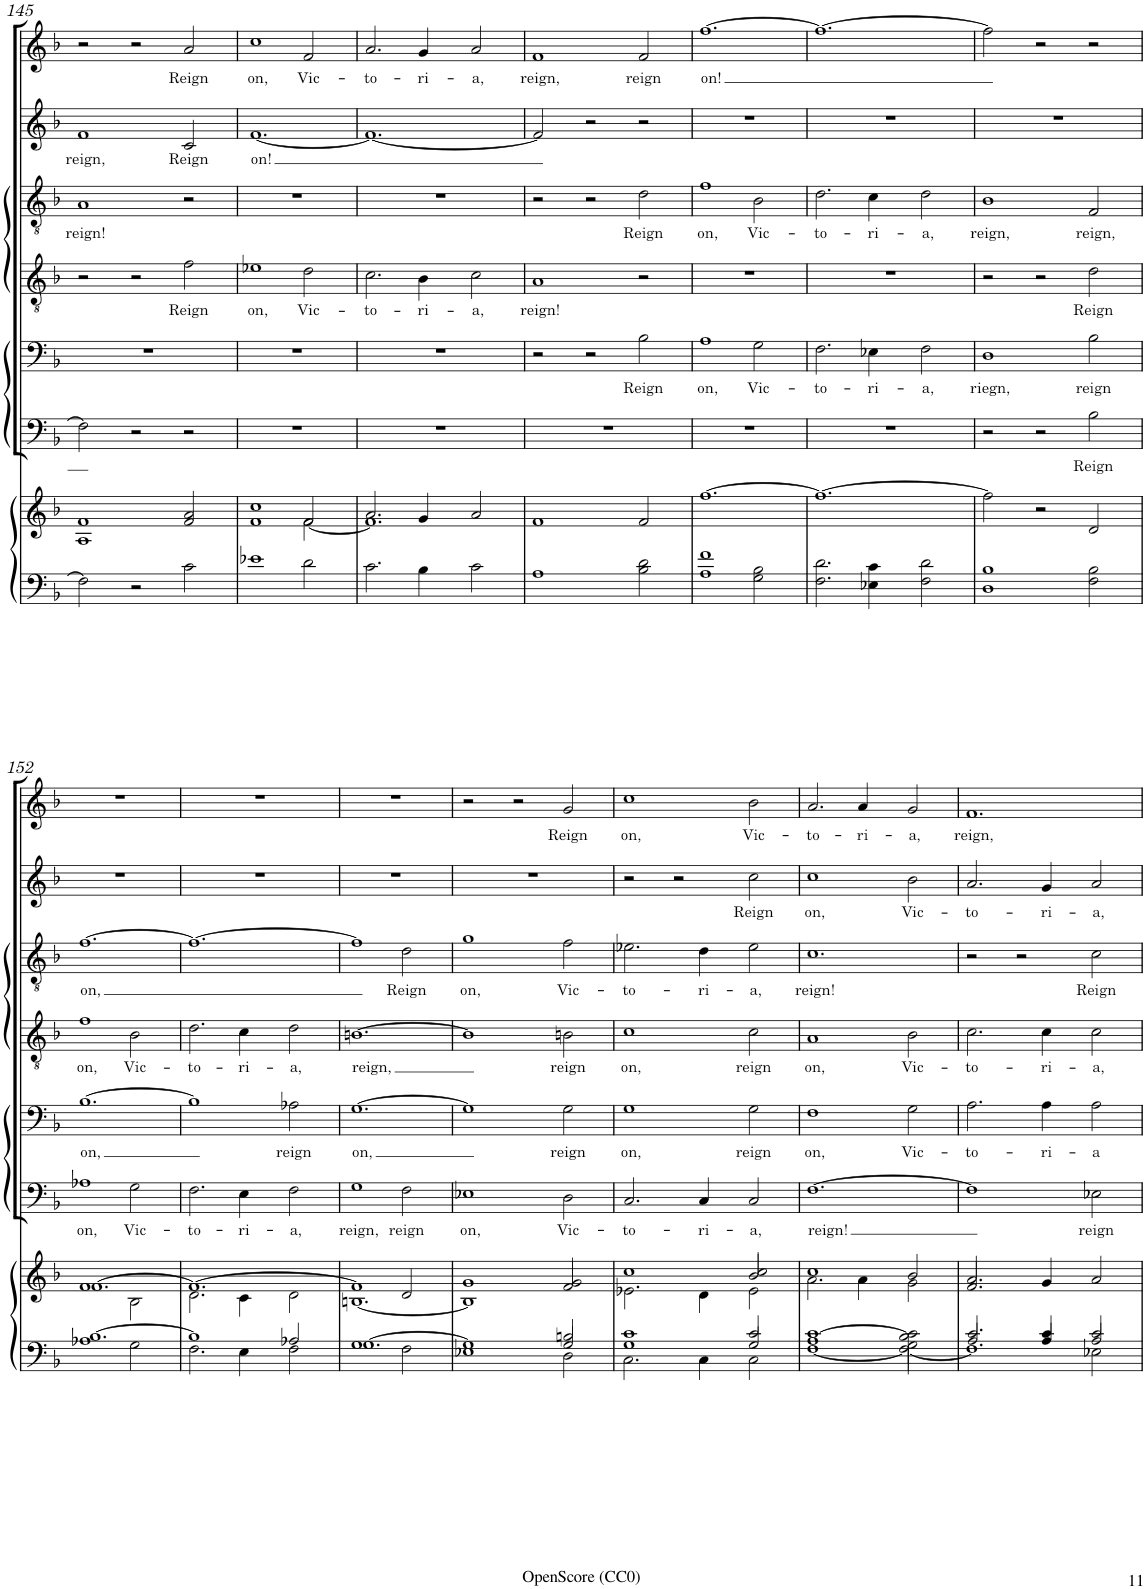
**kern	**kern	**kern	**text	**kern	**text	**kern	**text	**kern	**text	**kern	**text	**kern	**text
*part7	*part7	*part6	*part6	*part5	*part5	*part4	*part4	*part3	*part3	*part2	*part2	*part1	*part1
*staff8	*staff7	*staff6	*staff6	*staff5	*staff5	*staff4	*staff4	*staff3	*staff3	*staff2	*staff2	*staff1	*staff1
*I"Piano for practice only	*	*I"Bass II	*	*I"Bass I	*	*I"Tenor II	*	*I"Tenor I	*	*I"Alto	*	*I"Soprano	*
*I'Pno	*	*	*	*	*	*	*	*	*	*	*	*	*
!!LO:PB:g=z
*clefG2	*clefG2	*clefF4	*	*clefF4	*	*clefGv2	*	*clefGv2	*	*clefG2	*	*clefG2	*
*k[b-]	*k[b-]	*k[b-]	*	*k[b-]	*	*k[b-]	*	*k[b-]	*	*k[b-]	*	*k[b-]	*
*M3/2	*M3/2	*M3/2	*	*M3/2	*	*M3/2	*	*M3/2	*	*M3/2	*	*M3/2	*
=145	=145	=145	=145	=145	=145	=145	=145	=145	=145	=145	=145	=145	=145
!	!	!	!	!	!	!	!	!	!LO:LY:b	!	!LO:LY:b	!	!
2F\]	1A 1f	2F\]	.	1.r	.	2r	.	1A	reign!	1f	reign,	2r	.
2r	.	2r	.	.	.	2r	.	.	.	.	.	2r	.
!	!	!	!	!	!	!	!LO:LY:b	!	!	!	!LO:LY:b	!	!LO:LY:b
2c\	2f/ 2a/	2r	.	.	.	2f\	Reign	2r	.	2c/	Reign	2a/	Reign
=146	=146	=146	=146	=146	=146	=146	=146	=146	=146	=146	=146	=146	=146
*	*^	*	*	*	*	*	*	*	*	*	*	*	*
!	!	!	!	!	!	!	!	!LO:LY:b	!	!	!	!LO:LY:b	!	!LO:LY:b
1e-X	1cc	1f	1.r	.	1.r	.	1e-X	on,	1.r	.	[1.f	on!	1cc	on,
!	!	!	!	!	!	!	!	!LO:LY:b	!	!	!	!	!	!LO:LY:b
2d\	[<2f/	2f\	.	.	.	.	2d\	Vic-	.	.	.	.	2f/	Vic-
=147	=147	=147	=147	=147	=147	=147	=147	=147	=147	=147	=147	=147	=147	=147
!	!	!	!	!	!	!	!	!LO:LY:b	!	!	!	!	!	!LO:LY:b
2.c\	2.a/	1.f]	1.r	.	1.r	.	2.c\	-to-	1.r	.	1.f_	.	2.a/	-to-
!	!	!	!	!	!	!	!	!LO:LY:b	!	!	!	!	!	!LO:LY:b
4B-\	4g/	.	.	.	.	.	4B-\	-ri-	.	.	.	.	4g/	-ri-
!	!	!	!	!	!	!	!	!LO:LY:b	!	!	!	!	!	!LO:LY:b
2c\	2a/	.	.	.	.	.	2c\	-a,	.	.	.	.	2a/	-a,
*	*v	*v	*	*	*	*	*	*	*	*	*	*	*	*
=148	=148	=148	=148	=148	=148	=148	=148	=148	=148	=148	=148	=148	=148
!	!	!	!	!	!	!	!LO:LY:b	!	!	!	!	!	!LO:LY:b
1A	1f	1.r	.	2r	.	1A	reign!	2r	.	2f/]	.	1f	reign,
.	.	.	.	2r	.	.	.	2r	.	2r	.	.	.
!	!	!	!	!	!LO:LY:b	!	!	!	!LO:LY:b	!	!	!	!LO:LY:b
2B-\ 2d\	2f/	.	.	2B-\	Reign	2r	.	2d\	Reign	2r	.	2f/	reign
=149	=149	=149	=149	=149	=149	=149	=149	=149	=149	=149	=149	=149	=149
!	!	!	!	!	!LO:LY:b	!	!	!	!LO:LY:b	!	!	!	!LO:LY:b
1A 1f	[1.ff	1.r	.	1A	on,	1.r	.	1f	on,	1.r	.	[1.ff	on!
!	!	!	!	!	!LO:LY:b	!	!	!	!LO:LY:b	!	!	!	!
2G\ 2B-\	.	.	.	2G\	Vic-	.	.	2B-\	Vic-	.	.	.	.
=150	=150	=150	=150	=150	=150	=150	=150	=150	=150	=150	=150	=150	=150
!	!	!	!	!	!LO:LY:b	!	!	!	!LO:LY:b	!	!	!	!
2.F\ 2.d\	1.ff_	1.r	.	2.F\	-to-	1.r	.	2.d\	-to-	1.r	.	1.ff_	.
!	!	!	!	!	!LO:LY:b	!	!	!	!LO:LY:b	!	!	!	!
4E-X\ 4c\	.	.	.	4E-X\	-ri-	.	.	4c\	-ri-	.	.	.	.
!	!	!	!	!	!LO:LY:b	!	!	!	!LO:LY:b	!	!	!	!
2F\ 2d\	.	.	.	2F\	-a,	.	.	2d\	-a,	.	.	.	.
=151	=151	=151	=151	=151	=151	=151	=151	=151	=151	=151	=151	=151	=151
!	!	!	!	!	!LO:LY:b	!	!	!	!LO:LY:b	!	!	!	!
1D 1B-	2ff\]	2r	.	1D	riegn,	2r	.	1B-	reign,	1.r	.	2ff\]	.
.	2r	2r	.	.	.	2r	.	.	.	.	.	2r	.
!	!	!	!LO:LY:b	!	!LO:LY:b	!	!LO:LY:b	!	!LO:LY:b	!	!	!	!
2F\ 2B-\	2d/	2B-\	Reign	2B-\	reign	2d\	Reign	2F/	reign,	.	.	2r	.
!!LO:LB:g=z
=152	=152	=152	=152	=152	=152	=152	=152	=152	=152	=152	=152	=152	=152
*^	*^	*	*	*	*	*	*	*	*	*	*	*	*
!	!	!	!	!	!LO:LY:b	!	!LO:LY:b	!	!LO:LY:b	!	!LO:LY:b	!	!	!	!
[1.B-	1A-X	[1.f	1f	1A-X	on,	[1.B-	on,	1f	on,	[1.f	on,	1.r	.	1.r	.
!	!	!	!	!	!LO:LY:b	!	!	!	!LO:LY:b	!	!	!	!	!	!
.	2G\	.	2B-\	2G\	Vic-	.	.	2B-\	Vic-	.	.	.	.	.	.
=153	=153	=153	=153	=153	=153	=153	=153	=153	=153	=153	=153	=153	=153	=153	=153
!	!	!	!	!	!LO:LY:b	!	!	!	!LO:LY:b	!	!	!	!	!	!
1B-]	2.F\	1.f_	2.d\	2.F\	-to-	1B-]	.	2.d\	-to-	1.f_	.	1.r	.	1.r	.
!	!	!	!	!	!LO:LY:b	!	!	!	!LO:LY:b	!	!	!	!	!	!
.	4E\	.	4c\	4E\	-ri-	.	.	4c\	-ri-	.	.	.	.	.	.
!	!	!	!	!	!LO:LY:b	!	!LO:LY:b	!	!LO:LY:b	!	!	!	!	!	!
2A-X/	2F\	.	2d\	2F\	-a,	2A-X\	reign	2d\	-a,	.	.	.	.	.	.
=154	=154	=154	=154	=154	=154	=154	=154	=154	=154	=154	=154	=154	=154	=154	=154
!	!	!	!	!	!LO:LY:b	!	!LO:LY:b	!	!LO:LY:b	!	!	!	!	!	!
[1.G	1G	1f]	[1.Bn	1G	reign,	[1.G	on,	[1.Bn	reign,	1f]	.	1.r	.	1.r	.
!	!	!	!	!	!LO:LY:b	!	!	!	!	!	!LO:LY:b	!	!	!	!
.	2F\	2d/	.	2F\	reign	.	.	.	.	2d\	Reign	.	.	.	.
=155	=155	=155	=155	=155	=155	=155	=155	=155	=155	=155	=155	=155	=155	=155	=155
*	*^	*	*^	*	*	*	*	*	*	*	*	*	*	*	*
!	!	!	!	!	!	!	!LO:LY:b	!	!	!	!	!	!LO:LY:b	!	!	!	!
1G]	1ryy	1E-X	1g	1B]	1ryy	1E-X	on,	1G]	.	1B]	.	1g	on,	1.r	.	2r	.
.	.	.	.	.	.	.	.	.	.	.	.	.	.	.	.	2r	.
!	!	!	!	!	!	!	!LO:LY:b	!	!LO:LY:b	!	!LO:LY:b	!	!LO:LY:b	!	!	!	!LO:LY:b
2Bn/	2G/	2D\	2g/	2ryy	2f/	2D\	Vic-	2G\	reign	2Bn\	reign	2f\	Vic-	.	.	2g/	Reign
=156	=156	=156	=156	=156	=156	=156	=156	=156	=156	=156	=156	=156	=156	=156	=156	=156	=156
!	!	!	!	!	!	!	!LO:LY:b	!	!LO:LY:b	!	!LO:LY:b	!	!LO:LY:b	!	!	!	!LO:LY:b
1c	1G	2.C\	1cc	1ryy	2.e-X\	2.C/	-to-	1G	on,	1c	on,	2.e-X\	-to-	2r	.	1cc	on,
.	.	.	.	.	.	.	.	.	.	.	.	.	.	2r	.	.	.
!	!	!	!	!	!	!	!LO:LY:b	!	!	!	!	!	!LO:LY:b	!	!	!	!
.	.	4C\	.	.	4d\	4C/	-ri-	.	.	.	.	4d\	-ri-	.	.	.	.
!	!	!	!	!	!	!	!LO:LY:b	!	!LO:LY:b	!	!LO:LY:b	!	!LO:LY:b	!	!LO:LY:b	!	!LO:LY:b
2c/	2G/	2C\	2b-/	2cc/	2e-\	2C/	-a,	2G\	reign	2c\	reign	2e-\	-a,	2cc\	Reign	2b-\	Vic-
=157	=157	=157	=157	=157	=157	=157	=157	=157	=157	=157	=157	=157	=157	=157	=157	=157	=157
!	!	!	!	!	!	!	!LO:LY:b	!	!LO:LY:b	!	!LO:LY:b	!	!LO:LY:b	!	!LO:LY:b	!	!LO:LY:b
*	*	*	*	*v	*v	*	*	*	*	*	*	*	*	*	*	*	*
[1c	1A	[<1F	2.a\	1cc	[1.F	reign!	1F	on,	1A	on,	1.c	reign!	1cc	on,	2.a/	-to-
!	!	!	!	!	!	!	!	!	!	!	!	!	!	!	!	!LO:LY:b
.	.	.	4a\	.	.	.	.	.	.	.	.	.	.	.	4a/	-ri-
!	!	!	!	!	!	!	!	!LO:LY:b	!	!LO:LY:b	!	!	!	!LO:LY:b	!	!LO:LY:b
2B-\ 2c\]	2G\	2F\_	2g\	2b-/	.	.	2G\	Vic-	2B-\	Vic-	.	.	2b-\	Vic-	2g/	-a,
=158	=158	=158	=158	=158	=158	=158	=158	=158	=158	=158	=158	=158	=158	=158	=158	=158
!	!	!	!	!	!	!	!	!LO:LY:b	!	!LO:LY:b	!	!	!	!LO:LY:b	!	!LO:LY:b
2.c/	2.A/	1F]	2.f/	2.a/	1F]	.	2.A\	-to-	2.c\	-to-	2r	.	2.a/	-to-	1.f	reign,
.	.	.	.	.	.	.	.	.	.	.	2r	.	.	.	.	.
!	!	!	!	!	!	!	!	!LO:LY:b	!	!LO:LY:b	!	!	!	!LO:LY:b	!	!
4c/	4A/	.	4g/	2.ryy	.	.	4A\	-ri-	4c\	-ri-	.	.	4g/	-ri-	.	.
!	!	!	!	!	!	!LO:LY:b	!	!LO:LY:b	!	!LO:LY:b	!	!LO:LY:b	!	!LO:LY:b	!	!
2c/	2A/	2E-X\	2a/	.	2E-X\	reign	2A\	-a	2c\	-a,	2c\	Reign	2a/	-a,	.	.
*v	*v	*v	*	*	*	*	*	*	*	*	*	*	*	*	*	*
*	*v	*v	*	*	*	*	*	*	*	*	*	*	*	*
=	=	=	=	=	=	=	=	=	=	=	=	=	=
*-	*-	*-	*-	*-	*-	*-	*-	*-	*-	*-	*-	*-	*-
